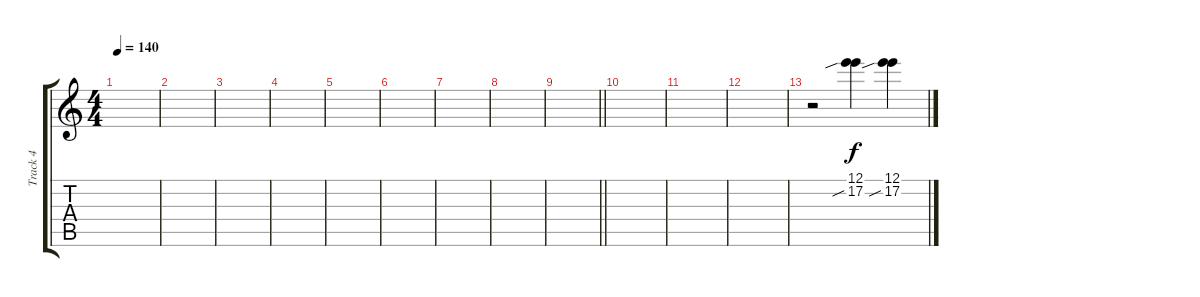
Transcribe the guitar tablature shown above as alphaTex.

\track ("Track 4" "Track 4") {instrument overdrivenguitar}
\staff {score tabs}
\tuning (E4 B3 G3 D3 A2 E2) {hide}
\ts (4 4)
\tempo 140
\clef g2
\ks c
|
|
|
|
|
|
|
|
\barLineRight lightlight
|
|
|
|
r.2 (12.1 17.2{sib}).4 (12.1 17.2{sib}).4
